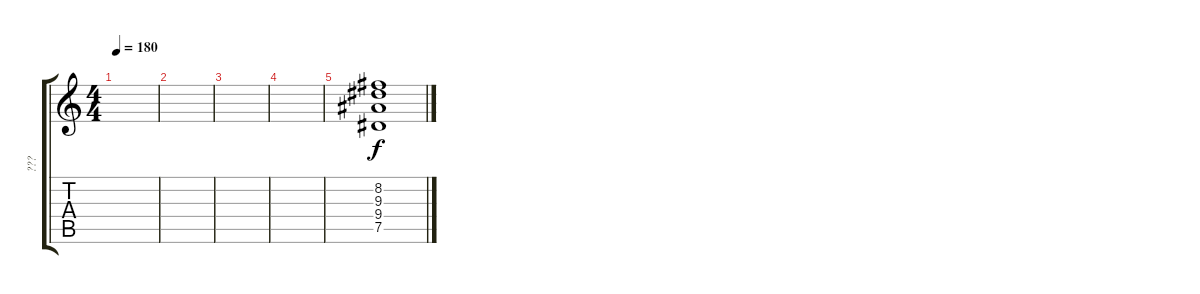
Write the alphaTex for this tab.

\track ("???" "???") {instrument acousticguitarsteel}
\staff {score tabs}
\tuning (Eb4 Bb3 Gb3 Db3 Ab2 Eb2) {hide}
\ts (4 4)
\tempo 180
\clef g2
\ks c
|
|
|
|
(8.2 9.3 9.4 7.5).1
